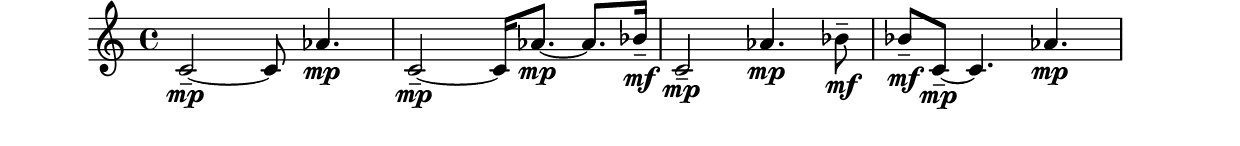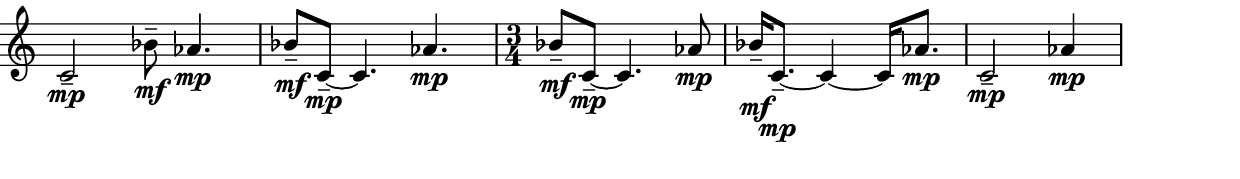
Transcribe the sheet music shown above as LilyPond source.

\include "lilypond-book-preamble.ly"
\language "english"

\new Staff
    {
        \time 4/4
        c'2
        \mp
        - \tenuto
        ~
        c'8
        af'4.
        \mp
        c'2
        \mp
        - \tenuto
        ~
        c'16
        af'8.
        \mp
        ~
        af'8.
        bf'16
        \mf
        - \tenuto
        c'2
        \mp
        - \tenuto
        af'4.
        \mp
        bf'8
        \mf
        - \tenuto
        bf'8
        \mf
        - \tenuto
        c'8
        \mp
        - \tenuto
        ~
        c'4.
        af'4.
        \mp
        c'2
        \mp
        - \tenuto
        bf'8
        \mf
        - \tenuto
        af'4.
        \mp
        bf'8
        \mf
        - \tenuto
        c'8
        \mp
        - \tenuto
        ~
        c'4.
        af'4.
        \mp
        \time 3/4
        bf'8
        \mf
        - \tenuto
        c'8
        \mp
        - \tenuto
        ~
        c'4.
        af'8
        \mp
        bf'16
        \mf
        - \tenuto
        c'8.
        \mp
        - \tenuto
        ~
        c'4
        ~
        c'16
        af'8.
        \mp
        c'2
        \mp
        - \tenuto
        af'4
        \mp
    }